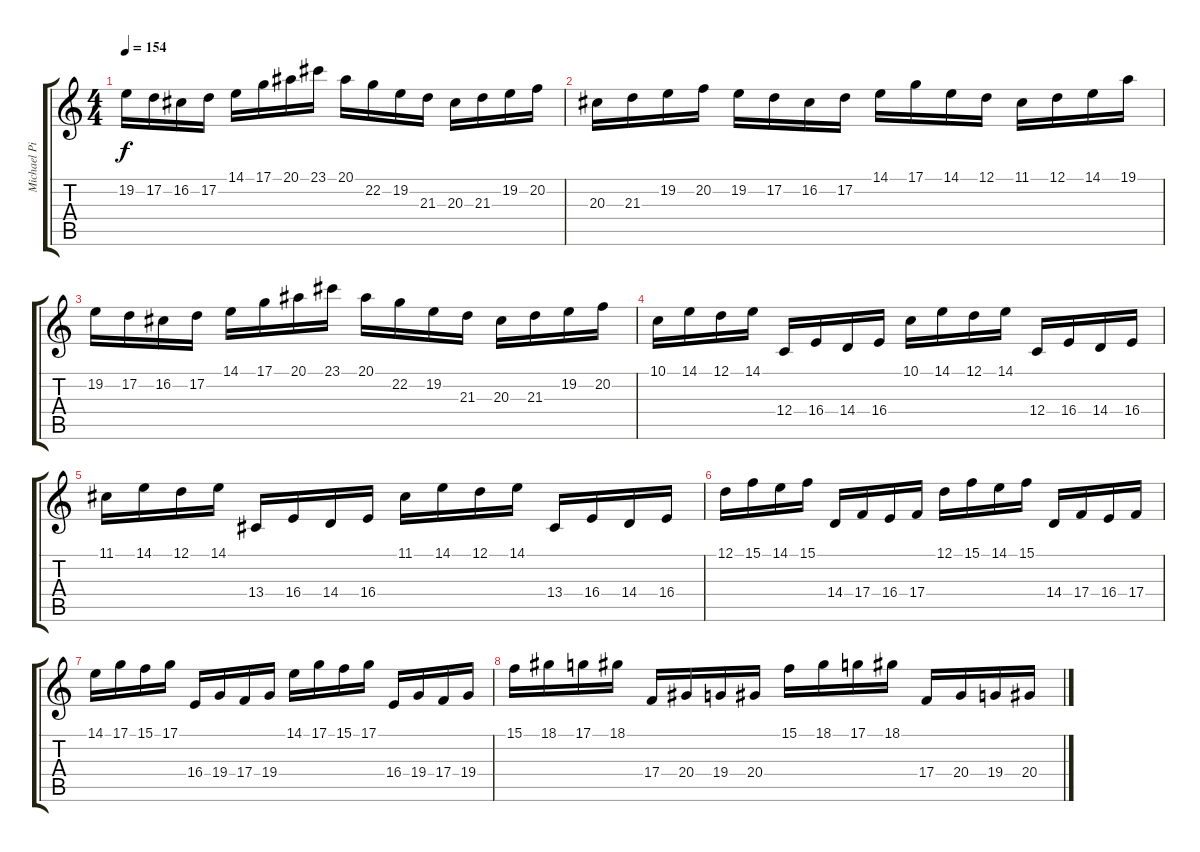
\track ("Michael Pinnella solo" "Michael Pi") {instrument harpsichord}
\staff {score tabs}
\tuning (D4 A3 F3 C3 G2 D2) {hide}
\ts (4 4)
\tempo 154
\clef g2
\ks c
19.2.16{dy f} 17.2.16 16.2.16 17.2.16 14.1.16 17.1.16 20.1.16 23.1.16 20.1.16 22.2.16 19.2.16 21.3.16 20.3.16 21.3.16 19.2.16 20.2.16 |
20.3.16 21.3.16 19.2.16 20.2.16 19.2.16 17.2.16 16.2.16 17.2.16 14.1.16 17.1.16 14.1.16 12.1.16 11.1.16 12.1.16 14.1.16 19.1.16 |
19.2.16 17.2.16 16.2.16 17.2.16 14.1.16 17.1.16 20.1.16 23.1.16 20.1.16 22.2.16 19.2.16 21.3.16 20.3.16 21.3.16 19.2.16 20.2.16 |
10.1.16 14.1.16 12.1.16 14.1.16 12.4.16 16.4.16 14.4.16 16.4.16 10.1.16 14.1.16 12.1.16 14.1.16 12.4.16 16.4.16 14.4.16 16.4.16 |
11.1.16 14.1.16 12.1.16 14.1.16 13.4.16 16.4.16 14.4.16 16.4.16 11.1.16 14.1.16 12.1.16 14.1.16 13.4.16 16.4.16 14.4.16 16.4.16 |
12.1.16 15.1.16 14.1.16 15.1.16 14.4.16 17.4.16 16.4.16 17.4.16 12.1.16 15.1.16 14.1.16 15.1.16 14.4.16 17.4.16 16.4.16 17.4.16 |
14.1.16 17.1.16 15.1.16 17.1.16 16.4.16 19.4.16 17.4.16 19.4.16 14.1.16 17.1.16 15.1.16 17.1.16 16.4.16 19.4.16 17.4.16 19.4.16 |
15.1.16 18.1.16 17.1.16 18.1.16 17.4.16 20.4.16 19.4.16 20.4.16 15.1.16 18.1.16 17.1.16 18.1.16 17.4.16 20.4.16 19.4.16 20.4.16
